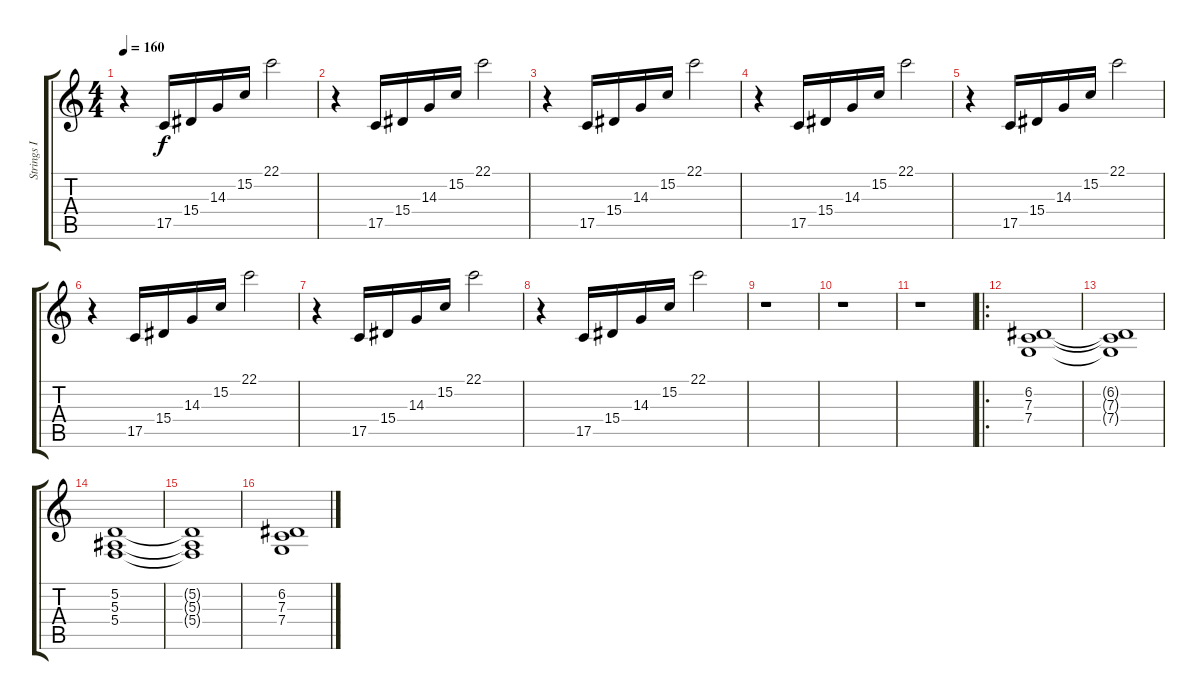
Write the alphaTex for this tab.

\track ("Strings I" "Strings I") {instrument stringensemble1}
\staff {score tabs}
\tuning (D4 A3 F3 C3 G2 D2) {hide}
\ts (4 4)
\tempo 160
\clef g2
\ks c
r.4{dy f volume 13} 17.5.16 15.4.16 14.3.16 15.2.16 22.1.2 |
r.4 17.5.16 15.4.16 14.3.16 15.2.16 22.1.2 |
r.4 17.5.16 15.4.16 14.3.16 15.2.16 22.1.2 |
r.4 17.5.16 15.4.16 14.3.16 15.2.16 22.1.2 |
r.4 17.5.16 15.4.16 14.3.16 15.2.16 22.1.2 |
r.4 17.5.16 15.4.16 14.3.16 15.2.16 22.1.2 |
r.4 17.5.16 15.4.16 14.3.16 15.2.16 22.1.2 |
r.4 17.5.16 15.4.16 14.3.16 15.2.16 22.1.2 |
r.1 |
r.1 |
r.1 |
\ro
(6.2 7.3 7.4).1{volume 10} |
(6.2{t} 7.3{t} 7.4{t}).1 |
(5.2 5.3 5.4).1 |
(5.2{t} 5.3{t} 5.4{t}).1 |
(6.2 7.3 7.4).1
